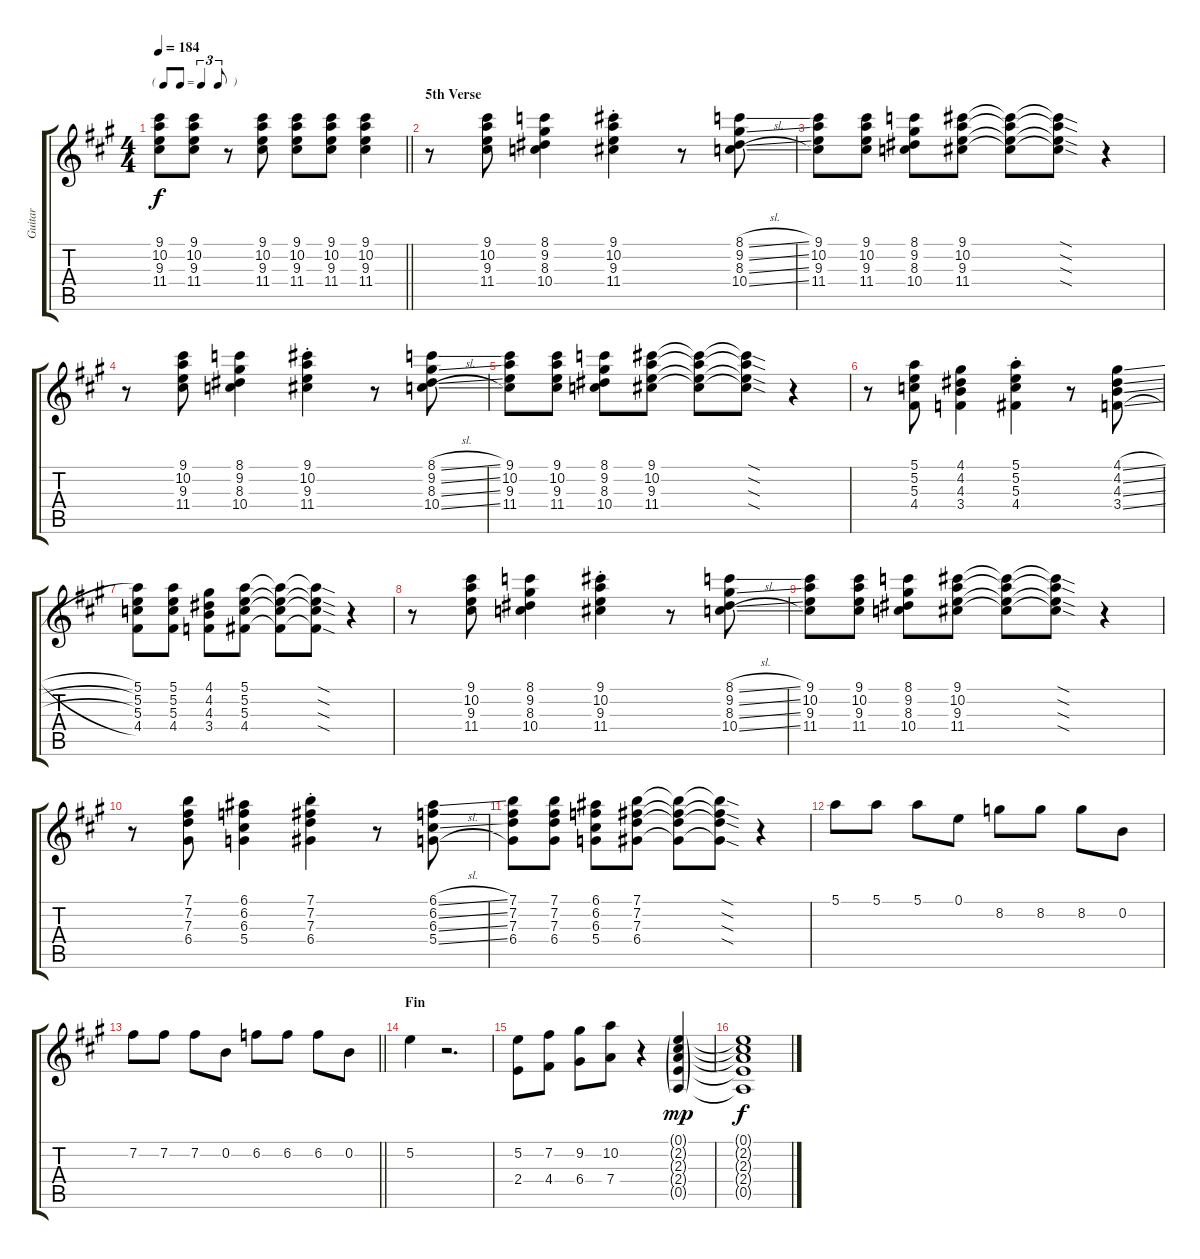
\track ("Guitar" "Guitar") {instrument electricguitarjazz}
\staff {score tabs}
\tuning (E4 B3 G3 D3 A2 E2) {hide}
\ts (4 4)
\tf triplet8th
\tempo 184
\clef g2
\barLineRight lightlight
\ks a
(9.1{t} 10.2{t} 9.3{t} 11.4{t}).8{dy f} (9.1 10.2 9.3 11.4).8 r.8 (9.1 10.2 9.3 11.4).8 (9.1 10.2 9.3 11.4).8 (9.1 10.2 9.3 11.4).8 (9.1 10.2 9.3 11.4).4 |
\section ("" "5th Verse")
r.8{volume 11} (9.1 10.2 9.3 11.4).8 (8.1 9.2 8.3 10.4).4 (9.1{st} 10.2{st} 9.3{st} 11.4{st}).4 r.8 (8.1{sl} 9.2{sl} 8.3{sl} 10.4{sl}).8 |
(9.1 10.2 9.3 11.4).8 (9.1 10.2 9.3 11.4).8 (8.1 9.2 8.3 10.4).8 (9.1 10.2 9.3 11.4).8 (9.1{t} 10.2{t} 9.3{t} 11.4{t}).8 (9.1{sod t} 10.2{sod t} 9.3{sod t} 11.4{sod t}).8 r.4 |
r.8 (9.1 10.2 9.3 11.4).8 (8.1 9.2 8.3 10.4).4 (9.1{st} 10.2{st} 9.3{st} 11.4{st}).4 r.8 (8.1{sl} 9.2{sl} 8.3{sl} 10.4{sl}).8 |
(9.1 10.2 9.3 11.4).8 (9.1 10.2 9.3 11.4).8 (8.1 9.2 8.3 10.4).8 (9.1 10.2 9.3 11.4).8 (9.1{t} 10.2{t} 9.3{t} 11.4{t}).8 (9.1{sod t} 10.2{sod t} 9.3{sod t} 11.4{sod t}).8 r.4 |
r.8 (5.1 5.2 5.3 4.4).8 (4.1 4.2 4.3 3.4).4 (5.1{st} 5.2{st} 5.3{st} 4.4{st}).4 r.8 (4.1{sl} 4.2{sl} 4.3{sl} 3.4{sl}).8 |
(5.1 5.2 5.3 4.4).8 (5.1 5.2 5.3 4.4).8 (4.1 4.2 4.3 3.4).8 (5.1 5.2 5.3 4.4).8 (5.1{t} 5.2{t} 5.3{t} 4.4{t}).8 (5.1{sod t} 5.2{sod t} 5.3{sod t} 4.4{sod t}).8 r.4 |
r.8 (9.1 10.2 9.3 11.4).8 (8.1 9.2 8.3 10.4).4 (9.1{st} 10.2{st} 9.3{st} 11.4{st}).4 r.8 (8.1{sl} 9.2{sl} 8.3{sl} 10.4{sl}).8 |
(9.1 10.2 9.3 11.4).8 (9.1 10.2 9.3 11.4).8 (8.1 9.2 8.3 10.4).8 (9.1 10.2 9.3 11.4).8 (9.1{t} 10.2{t} 9.3{t} 11.4{t}).8 (9.1{sod t} 10.2{sod t} 9.3{sod t} 11.4{sod t}).8 r.4 |
r.8 (7.1 7.2 7.3 6.4).8 (6.1 6.2 6.3 5.4).4 (7.1{st} 7.2{st} 7.3{st} 6.4{st}).4 r.8 (6.1{sl} 6.2{sl} 6.3{sl} 5.4{sl}).8 |
(7.1 7.2 7.3 6.4).8 (7.1 7.2 7.3 6.4).8 (6.1 6.2 6.3 5.4).8 (7.1 7.2 7.3 6.4).8 (7.1{t} 7.2{t} 7.3{t} 6.4{t}).8 (7.1{sod t} 7.2{sod t} 7.3{sod t} 6.4{sod t}).8 r.4 |
5.1.8{volume 16} 5.1.8 5.1.8 0.1.8 8.2.8 8.2.8 8.2.8 0.2.8 |
\barLineRight lightlight
7.2.8 7.2.8 7.2.8 0.2.8 6.2.8 6.2.8 6.2.8 0.2.8 |
\section ("" "Fin")
5.2.4 r.2{d} |
(5.2 2.4).8 (7.2 4.4).8 (9.2 6.4).8 (10.2 7.4).8 r.4 (0.1{g} 2.2{g} 2.3{g} 2.4{g} 0.5{g}).4{dy mp} |
(0.1{t} 2.2{t} 2.3{t} 2.4{t} 0.5{t}).1{dy f}
